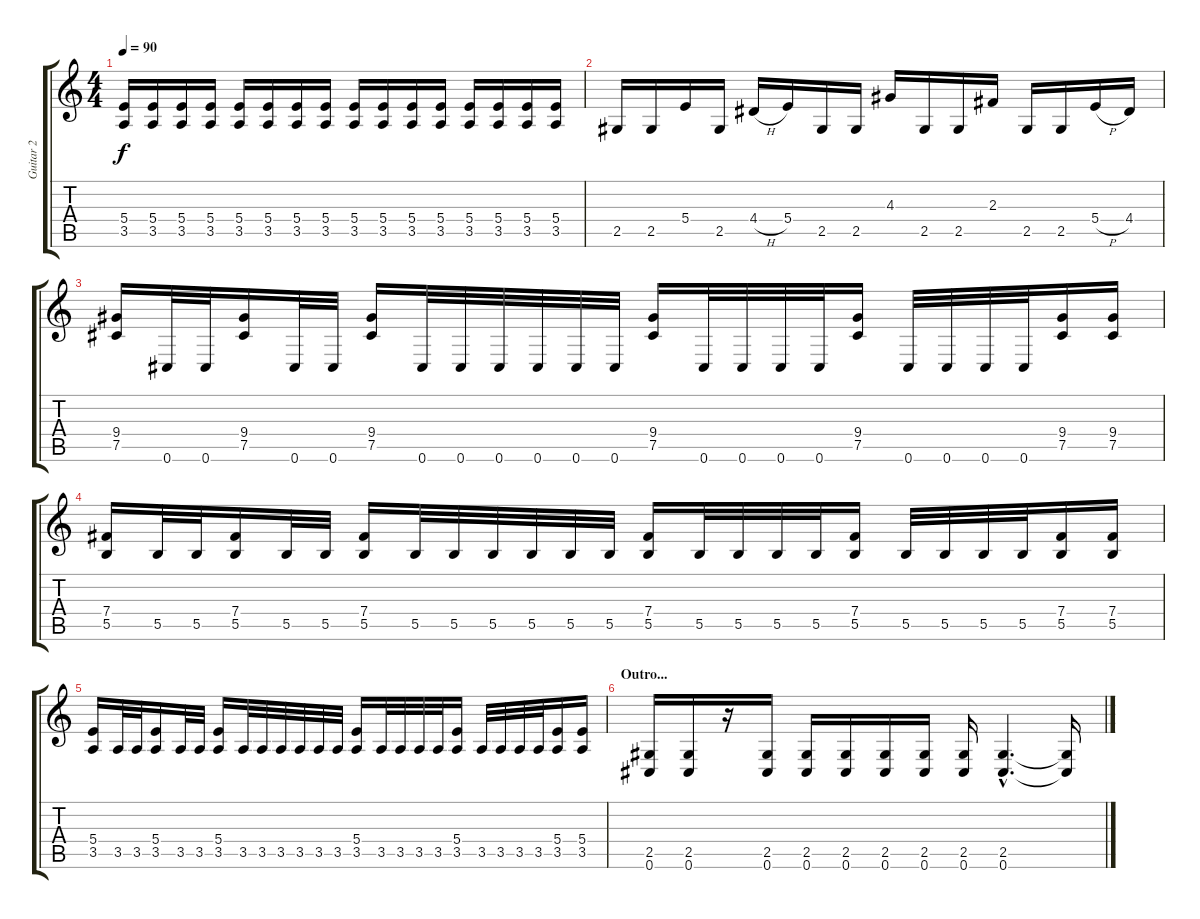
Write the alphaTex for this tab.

\track ("Guitar 2" "Guitar 2") {instrument distortionguitar}
\staff {score tabs}
\tuning (Db4 Ab3 E3 B2 Gb2 Db2) {hide}
\ts (4 4)
\tempo 90
\clef g2
\ks c
(5.4 3.5).16{dy f} (5.4 3.5).16 (5.4 3.5).16 (5.4 3.5).16 (5.4 3.5).16 (5.4 3.5).16 (5.4 3.5).16 (5.4 3.5).16 (5.4 3.5).16 (5.4 3.5).16 (5.4 3.5).16 (5.4 3.5).16 (5.4 3.5).16 (5.4 3.5).16 (5.4 3.5).16 (5.4 3.5).16 |
2.5.16 2.5.16 5.4.16 2.5.16 4.4{h}.16 5.4.16 2.5.16 2.5.16 4.3.16 2.5.16 2.5.16 2.3.16 2.5.16 2.5.16 5.4{h}.16 4.4.16 |
(9.4 7.5).16 0.6.32 0.6.32 (9.4 7.5).16 0.6.32 0.6.32 (9.4 7.5).16 0.6.32 0.6.32 0.6.32 0.6.32 0.6.32 0.6.32 (9.4 7.5).16 0.6.32 0.6.32 0.6.32 0.6.32 (9.4 7.5).16 0.6.32 0.6.32 0.6.32 0.6.32 (9.4 7.5).16 (9.4 7.5).16 |
(7.4 5.5).16 5.5.32 5.5.32 (7.4 5.5).16 5.5.32 5.5.32 (7.4 5.5).16 5.5.32 5.5.32 5.5.32 5.5.32 5.5.32 5.5.32 (7.4 5.5).16 5.5.32 5.5.32 5.5.32 5.5.32 (7.4 5.5).16 5.5.32 5.5.32 5.5.32 5.5.32 (7.4 5.5).16 (7.4 5.5).16 |
(5.4 3.5).16 3.5.32 3.5.32 (5.4 3.5).16 3.5.32 3.5.32 (5.4 3.5).16 3.5.32 3.5.32 3.5.32 3.5.32 3.5.32 3.5.32 (5.4 3.5).16 3.5.32 3.5.32 3.5.32 3.5.32 (5.4 3.5).16 3.5.32 3.5.32 3.5.32 3.5.32 (5.4 3.5).16 (5.4 3.5).16 |
\section ("" "Outro...")
(2.5 0.6).16 (2.5 0.6).16 r.16 (2.5 0.6).16 (2.5 0.6).16 (2.5 0.6).16 (2.5 0.6).16 (2.5 0.6).16 (2.5 0.6).16 (2.5{hac} 0.6{hac}).4{d} (2.5{t} 0.6{t}).16
